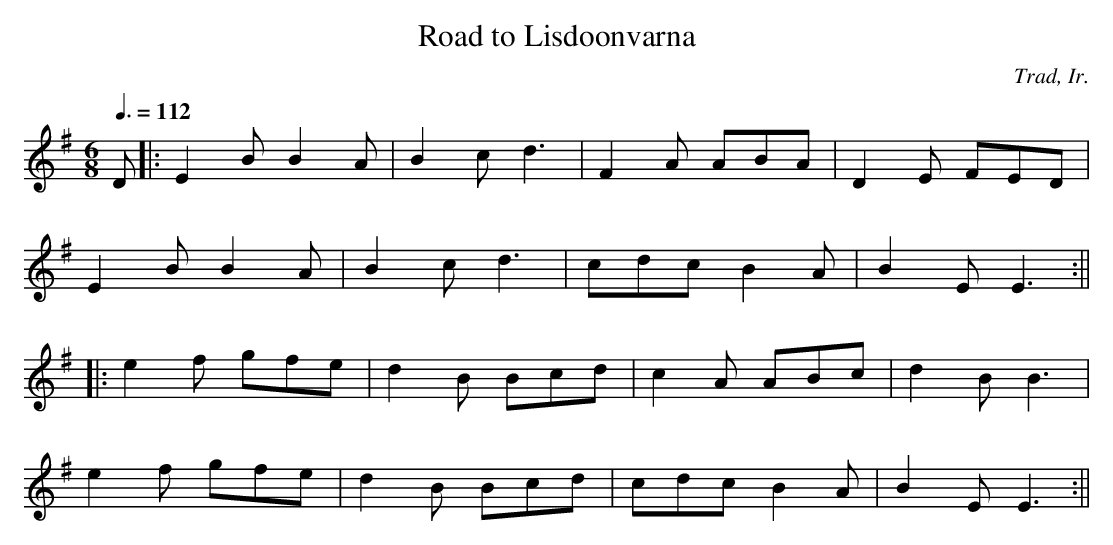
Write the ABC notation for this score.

X:1
T:Road to Lisdoonvarna
C:Trad, Ir.
M:6/8
L:1/8
Q:3/8=112
K:Em
 D |: E2B B2A | B2c d3 | F2A ABA | D2E FED |
    E2B B2A | B2c d3 | cdc B2A | B2E E3 :||
 |: e2f gfe | d2B Bcd | c2A ABc | d2B B3 |
    e2f gfe | d2B Bcd | cdc B2A | B2E E3 :||
